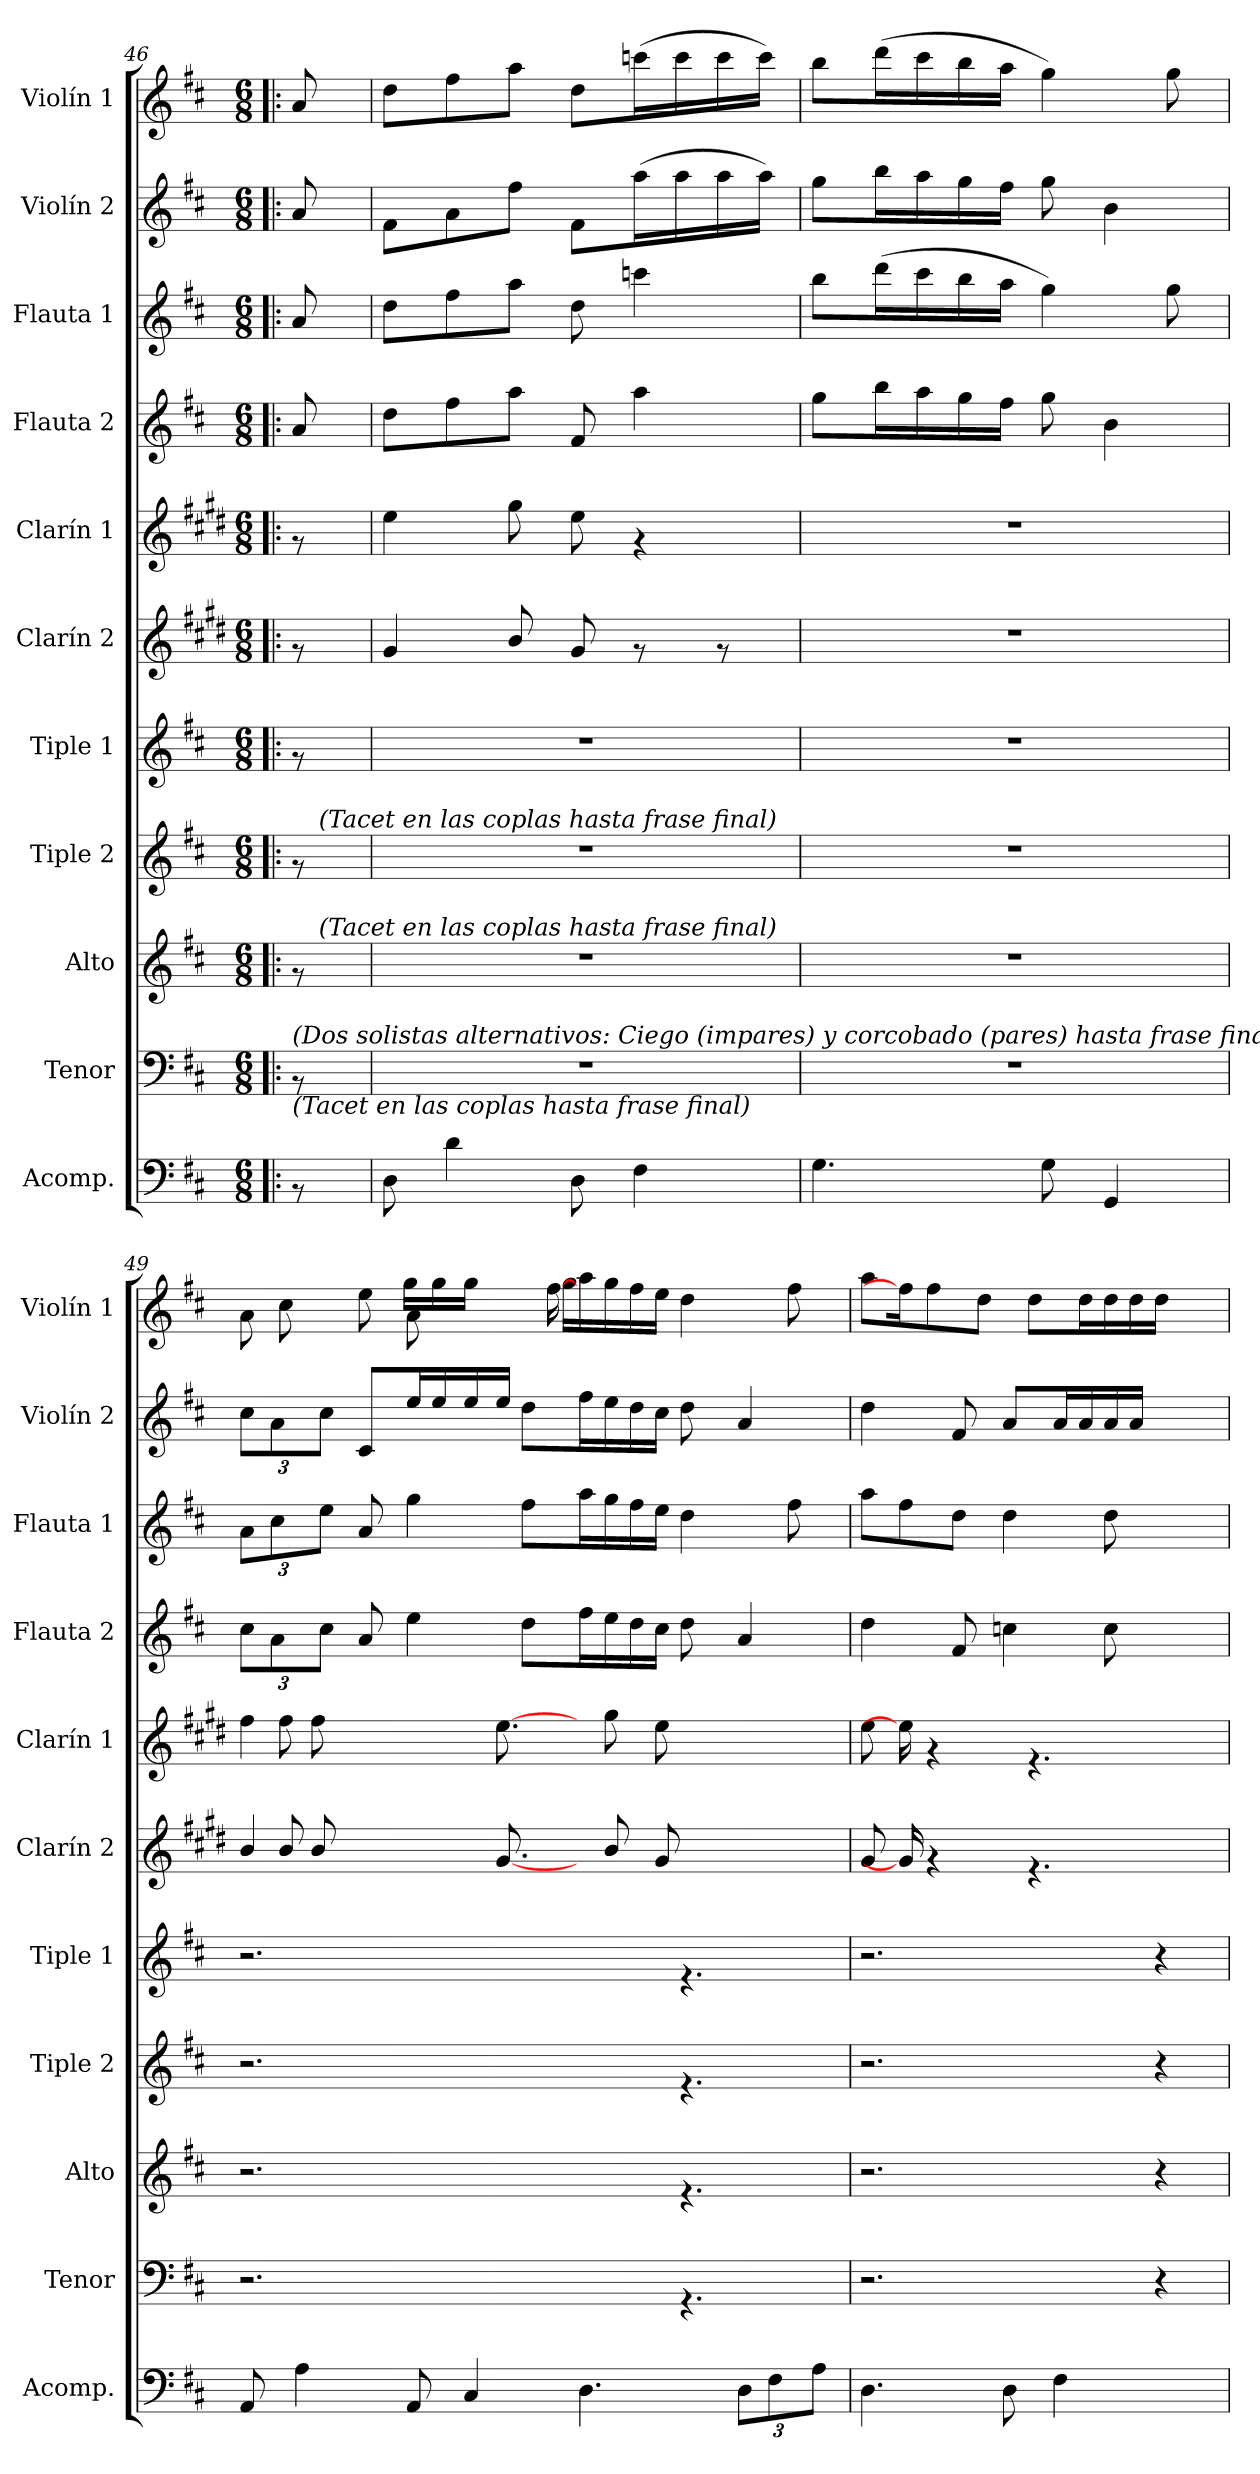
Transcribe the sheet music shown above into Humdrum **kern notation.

**kern	**kern	**kern	**kern	**kern	**kern	**kern	**kern	**kern	**kern	**kern
*part11	*part10	*part9	*part8	*part7	*part6	*part5	*part4	*part3	*part2	*part1
*staff11	*staff10	*staff9	*staff8	*staff7	*staff6	*staff5	*staff4	*staff3	*staff2	*staff1
*I"Acomp.	*I"Tenor	*I"Alto	*I"Tiple 2	*I"Tiple 1	*I"Clarín 2	*I"Clarín 1	*I"Flauta 2	*I"Flauta 1	*I"Violín 2	*I"Violín 1
*I'Acomp.	*I'Tenor	*I'Alto	*I'Tiple 2	*I'Tiple 1	*I'Clarín 2	*I'Clarín 1	*I'Flauta 2	*I'Flauta 1	*I'Violín 2	*I'Violín 1
*clefF4	*clefF4	*clefG2	*clefG2	*clefG2	*clefG2	*clefG2	*clefG2	*clefG2	*clefG2	*clefG2
*	*	*	*	*	*ITrd1c2	*ITrd1c2	*	*	*	*
*k[f#c#]	*k[f#c#]	*k[f#c#]	*k[f#c#]	*k[f#c#]	*k[f#c#]	*k[f#c#]	*k[f#c#]	*k[f#c#]	*k[f#c#]	*k[f#c#]
*D:	*D:	*D:	*D:	*D:	*D:	*D:	*D:	*D:	*D:	*D:
*M6/8	*M6/8	*M6/8	*M6/8	*M6/8	*M6/8	*M6/8	*M6/8	*M6/8	*M6/8	*M6/8
=46!|:	=46!|:	=46!|:	=46!|:	=46!|:	=46!|:	=46!|:	=46!|:	=46!|:	=46!|:	=46!|:
!	!LO:TX:a:i:t=(Dos solistas alternativos&colon; Ciego (impares) y corcobado (pares) hasta frase final)	!	!	!	!	!	!	!	!	!
!	!LO:TX:b:i:t=(Tacet en las coplas hasta frase final)	!	!	!	!	!	!	!	!	!
*	*	*^	*^	*	*	*	*	*	*	*
8rAA	8rAA	8rf	32ryy	8rf	32ryy	8rf	8rf	8rf	8a/	8a/	8a/	8a/
!	!	!	!	!	!LO:TX:a:i:t=(Tacet en las coplas hasta frase final)	!	!	!	!	!	!	!
!	!	!	!LO:TX:a:i:t=(Tacet en las coplas hasta frase final)	!	!	!	!	!	!	!	!	!
.	.	.	16.ryy	.	16.ryy	.	.	.	.	.	.	.
*	*	*v	*v	*	*	*	*	*	*	*	*	*
*	*	*	*v	*v	*	*	*	*	*	*	*
=47	=47	=47	=47	=47	=47	=47	=47	=47	=47	=47
8D\	2.r	2.r	2.r	2.r	4f#/	4dd\	8dd\L	8dd\L	8f#\L	8dd\L
4d\	.	.	.	.	.	.	8ff#\	8ff#\	8a\	8ff#\
.	.	.	.	.	8a/	8ff#\	8aa\J	8aa\J	8ff#\J	8aa\J
8D\	.	.	.	.	8f#/	8dd\	8f#/	8dd\	8f#\L	8dd\L
4F#\	.	.	.	.	8rf	4rf	4aa\	4cccn\	(>16aa\L	(<16cccn\L
.	.	.	.	.	.	.	.	.	16aa\	16ccc\
.	.	.	.	.	8rf	.	.	.	16aa\	16ccc\
.	.	.	.	.	.	.	.	.	16aa\JJ)	16ccc\JJ)
=48	=48	=48	=48	=48	=48	=48	=48	=48	=48	=48
4.G\	2.r	2.r	2.r	2.r	2.r	2.r	8gg\L	8bb\L	8gg\L	8bb\L
.	.	.	.	.	.	.	16bb\L	(<16ddd\L	16bb\L	(<16ddd\L
.	.	.	.	.	.	.	16aa\	16ccc#\	16aa\	16ccc#\
.	.	.	.	.	.	.	16gg\	16bb\	16gg\	16bb\
.	.	.	.	.	.	.	16ff#\JJ	16aa\JJ	16ff#\JJ	16aa\JJ
8G\	.	.	.	.	.	.	8gg\	4gg\)	8gg\	4gg\)
4GG/	.	.	.	.	.	.	4b\	.	4b\	.
.	.	.	.	.	.	.	.	8gg\	.	8gg\
=49	=49	=49	=49	=49	=49	=49	=49	=49	=49	=49
*	*	*	*	*	*^	*^	*	*	*	*
*	*	*	*	*	*	*^	*	*^	*	*	*	*
*	*	*	*	*	*	*	*	*	*	*	*Xbrackettup	*Xbrackettup	*Xbrackettup	*
*	*	*	*	*	*	*	*	*	*	*	*	*	*	*^
*	*	*	*	*	*	*	*	*	*	*	*	*	*	*	*^
*	*	*	*	*	*	*	*	*	*	*	*	*	*	*	*	*^
8AA/	2.r	2.r	2.r	2.r	4a/	16.ryy	8ryy	4ee\	16.ryy	8ryy	12cc#\L	12a\L	12cc#\L	8a\	16.ryy	4.ryy	2ryy
.	.	.	.	.	.	.	.	.	.	.	12a\	12cc#\	12a\	.	.	.	.
.	.	.	.	.	.	8a/	.	.	8ee\	.	.	.	.	.	8cc#\	.	.
4A\	.	.	.	.	.	.	32ryy	.	.	32ryy	.	.	.	1ryy	.	.	.
.	.	.	.	.	.	.	8a/	.	.	8ee\	.	.	.	.	.	.	.
.	.	.	.	.	.	.	.	.	.	.	12cc#\J	12ee\J	12cc#\J	.	.	.	.
.	.	.	.	.	.	4ryy	.	.	4ryy	.	.	.	.	.	32ryy	.	.
.	.	.	.	.	4ryy	.	.	4ryy	.	.	8a/	8a/	8c#/L	.	8ee\	.	.
.	.	.	.	.	.	.	4ryy	.	.	4ryy	.	.	.	.	.	.	.
8AA/	.	.	.	.	.	.	.	.	.	.	4ee\	4gg\	16ee/L	.	8a\	16gg\LL	.
.	.	.	.	.	.	.	.	.	.	.	.	.	16ee/	.	.	16gg\	.
.	.	.	.	.	.	16ryy	.	.	16ryy	.	.	.	.	.	.	.	.
4C#/	.	.	.	.	16ryy	.	.	16ryy	.	.	.	.	16ee/	.	2..ryy	16gg\JJ	8.ryy
.	.	.	.	.	.	2ryy	32ryy	.	2ryy	32ryy	.	.	.	.	.	.	.
.	.	.	.	.	2ryy	.	[8.f#/	2ryy	.	[8.dd\	.	.	16ee/JJ	.	.	8ryy	.
.	.	.	.	.	.	.	.	.	.	.	8dd\L	8ff#\L	8dd\L	.	.	.	.
.	.	.	.	.	.	.	.	.	.	.	.	.	.	.	.	[16ff#\	16gg\LL
4.D\	4ryy	4ryy	4ryy	4ryy	.	.	16ryy	.	.	16ryy	16ff#\L	16aa\L	16ff#\L	.	.	2ryy	16aa\
.	.	.	.	.	.	.	8a/	.	.	8ff#\	16ee\	16gg\	16ee\	.	.	.	16gg\
.	.	.	.	.	.	.	.	.	.	.	16dd\	16ff#\	16dd\	.	.	.	16ff#\
.	.	.	.	.	.	.	8f#/	.	.	8dd\	16cc#\JJ	16ee\JJ	16cc#\JJ	.	.	.	16ee\JJ
.	4.rGG	4.re	4.re	4.re	.	.	.	.	.	.	8dd\	4dd\	8dd\	.	.	.	4dd\
.	.	.	.	.	.	4ryy	.	.	4ryy	.	.	.	.	.	.	.	.
.	.	.	.	.	4ryy	.	4ryy	4ryy	.	4ryy	.	.	.	.	.	.	.
*Xbrackettup	*	*	*	*	*	*	*	*	*	*	*	*	*	*	*	*	*
12D\L	.	.	.	.	.	.	.	.	.	.	4a/	.	4a/	4ryy	.	.	.
12F#\	.	.	.	.	.	.	.	.	.	.	.	.	.	.	.	.	.
.	.	.	.	.	.	.	.	.	.	.	.	8ff#\	.	.	.	8ryy	8ff#\
.	.	.	.	.	.	16.ryy	.	.	16.ryy	.	.	.	.	.	.	.	.
12A\J	.	.	.	.	.	.	.	.	.	.	.	.	.	.	.	.	.
.	.	.	.	.	16ryy	.	16ryy	16ryy	.	16ryy	.	.	.	.	.	.	.
*	*	*	*	*	*v	*v	*v	*	*	*	*	*	*	*v	*v	*v	*v
*	*	*	*	*	*	*v	*v	*v	*	*	*	*
!!LO:PB:g=z
=50	=50	=50	=50	=50	=50	=50	=50	=50	=50	=50
4.D\	2.r	2.r	2.r	2.r	8f#/	8dd\	4dd\	8aa\L	4dd\	8aa\L
.	.	.	.	.	16f#/]	16dd\]	.	8ff#\	.	16ff#\]
.	.	.	.	.	4rf	4rf	.	.	.	8ff#\
.	.	.	.	.	.	.	8f#/	8dd\J	8f#/	.
.	.	.	.	.	.	.	.	.	.	8dd\J
8D\	.	.	.	.	.	.	4ccn\	4dd\	8a/L	.
.	.	.	.	.	4.rf	4.rf	.	.	.	8dd\L
4F#\	.	.	.	.	.	.	.	.	16a/L	.
.	.	.	.	.	.	.	.	.	16a/	16dd\L
.	.	.	.	.	.	.	8cc\	8dd\	16a/	16dd\
.	.	.	.	.	.	.	.	.	16a/JJ	16dd\
4ryy	4r	4r	4r	4r	.	.	4ryy	4ryy	4ryy	16dd\JJ
.	.	.	.	.	8.ryy	8.ryy	.	.	.	8.ryy
=	=	=	=	=	=	=	=	=	=	=
*-	*-	*-	*-	*-	*-	*-	*-	*-	*-	*-
